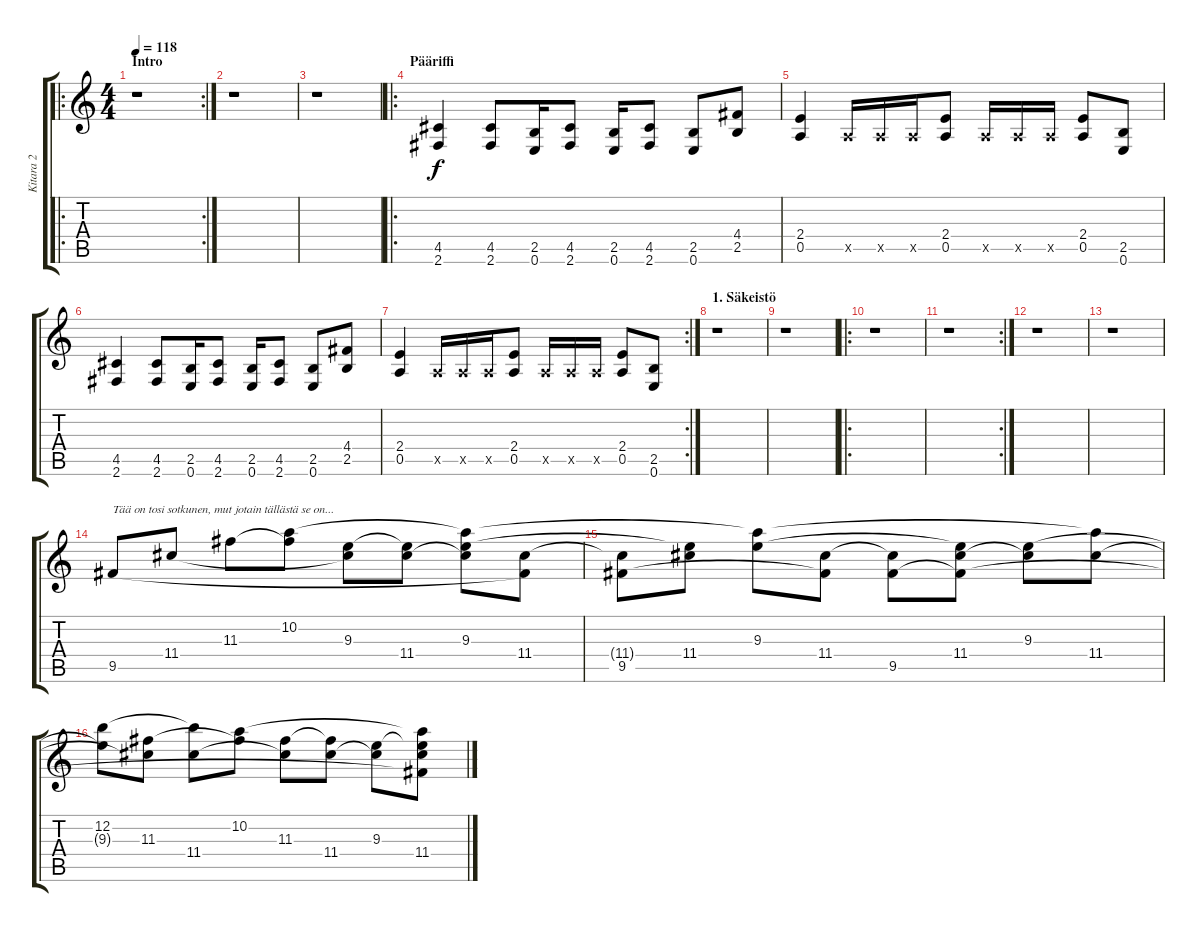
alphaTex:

\track ("Kitara 2" "Kitara 2") {instrument distortionguitar}
\staff {score tabs}
\tuning (E4 B3 G3 D3 A2 E2) {hide}
\ro
\rc 2
\ts (4 4)
\section ("" "Intro")
\tempo 118
\clef g2
\ks c
r.1{dy f instrument distortionguitar} |
r.1 |
r.1 |
\ro
\section ("" "Pääriffi")
(4.5 2.6).4 (4.5 2.6).8 (2.5 0.6).16 (4.5 2.6).8 (2.5 0.6).16 (4.5 2.6).8 (2.5 0.6).8 (4.4 2.5).8 |
(2.4 0.5).4 0.5{x}.16 0.5{x}.16 0.5{x}.16 (2.4 0.5).8 0.5{x}.16 0.5{x}.16 0.5{x}.16 (2.4 0.5).8 (2.5 0.6).8 |
(4.5 2.6).4 (4.5 2.6).8 (2.5 0.6).16 (4.5 2.6).8 (2.5 0.6).16 (4.5 2.6).8 (2.5 0.6).8 (4.4 2.5).8 |
\rc 2
(2.4 0.5).4 0.5{x}.16 0.5{x}.16 0.5{x}.16 (2.4 0.5).8 0.5{x}.16 0.5{x}.16 0.5{x}.16 (2.4 0.5).8 (2.5 0.6).8 |
\section ("" "1. Säkeistö")
r.1 |
r.1 |
\ro
r.1 |
\rc 2
r.1 |
r.1 |
r.1 |
9.5.8{txt "Tää on tosi sotkunen, mut jotain tällästä se on..."} 11.4.8 11.3.8 (10.2 11.3{t}).8 (9.3 11.4{t}).8 (9.3{t} 11.4).8 (10.2{t} 9.3 11.4{t}).8 (11.4 9.5{t}).8 |
(11.4{t} 9.5).8 (9.3{t} 11.4).8 (10.2{t} 9.3).8 (11.4 9.5{t}).8 (11.4{t} 9.5).8 (9.3{t} 11.4 9.5{t}).8 (9.3 11.4{t}).8 (10.2{t} 11.4).8 |
(12.2 9.3{t}).8 (11.3 11.4{t}).8 (12.2{t} 11.4).8 (10.2 11.3{t}).8 (11.3 11.4{t}).8 (11.3{t} 11.4).8 (9.3 11.4{t}).8 (10.2{t} 9.3{t} 11.4 9.5{t}).8
